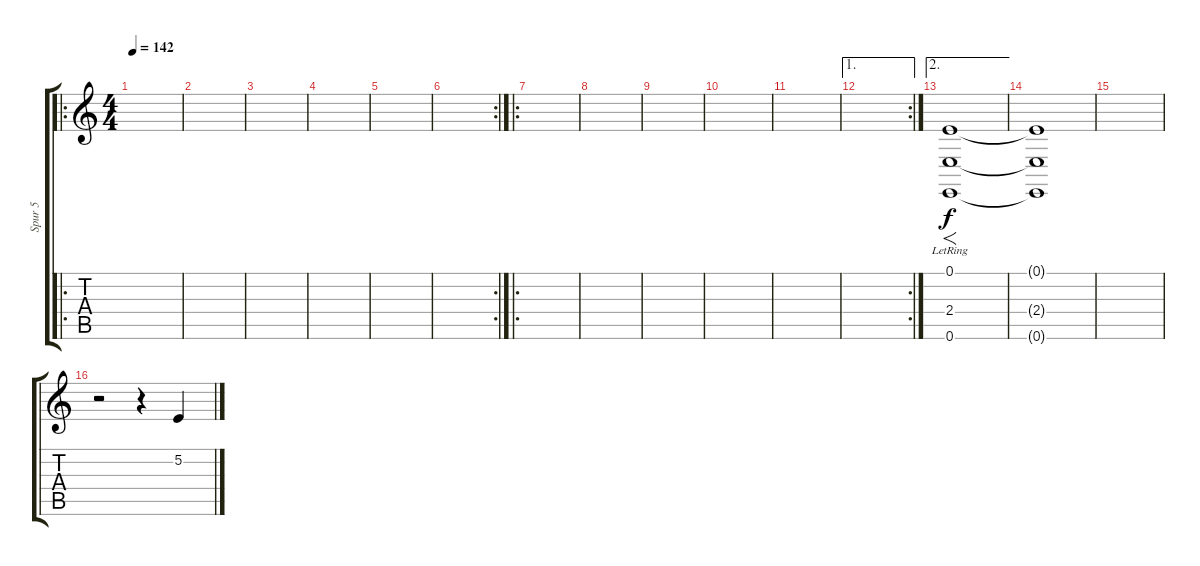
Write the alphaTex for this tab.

\track ("Spur 5" "Spur 5") {instrument acousticgrandpiano}
\staff {score tabs}
\tuning (E4 B3 G3 D3 A2 E2) {hide}
\ro
\ts (4 4)
\tempo 142
\clef g2
\ks c
|
|
|
|
|
\rc 2
|
\ro
|
|
|
|
|
\ae 1
\rc 2
|
\ae 2
(0.1 2.4{lr} 0.6).1{f volume 10 instrument reversecymbal} |
(0.1{t} 2.4{t} 0.6{t}).1 |
|
r.2{volume 15 instrument acousticgrandpiano} r.4 5.2.4
